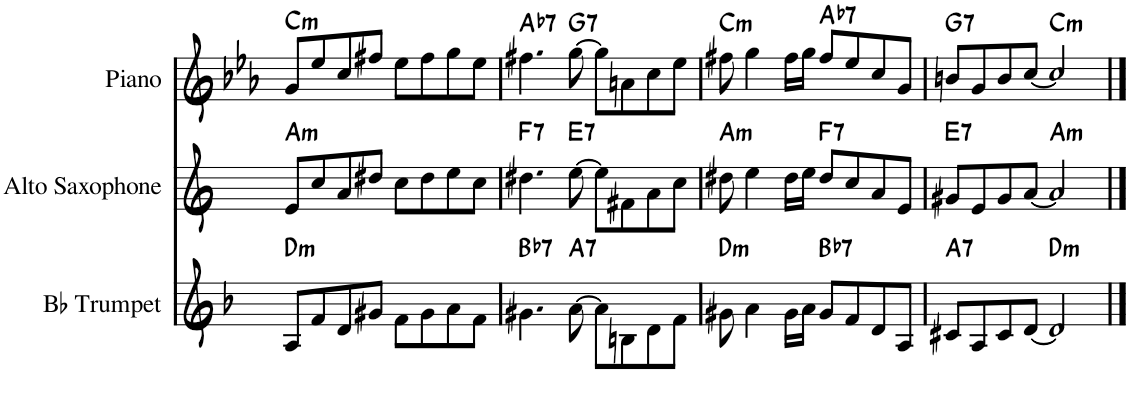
**kern	**harte	**kern	**harte	**kern	**harte
*part3	*part3	*part2	*part2	*part1	*part1
*staff3	*	*staff2	*	*staff1	*
*I"Bb Trumpet	*	*I"Alto Saxophone	*	*I"Piano	*
*I'Bb Tpt.	*	*I'A. Sax.	*	*I'Pno.	*
!!LO:PB:g=z
*clefG2	*	*clefG2	*	*clefG2	*
*Trd1c2	*	*Trd5c9	*	*	*
*k[b-]	*	*k[]	*	*k[b-e-a-]	*
*M4/4	*	*M4/4	*	*M4/4	*
=1	=1	=1	=1	=1	=1
!	!LO:H:kt=m	!	!LO:H:kt=m	!	!LO:H:kt=m
8A/L	D:min	8e/L	A:min	8g/L	C:min
8f/	.	8cc/	.	8ee-/	.
8d/	.	8a/	.	8cc/	.
8g#X/J	.	8dd#X/J	.	8ff#X/J	.
8f\L	.	8cc\L	.	8ee-\L	.
8g#\	.	8dd#\	.	8ff#\	.
8a\	.	8ee\	.	8gg\	.
8f\J	.	8cc\J	.	8ee-\J	.
=2	=2	=2	=2	=2	=2
!	!LO:H:kt=7	!	!LO:H:kt=7	!	!LO:H:kt=7
4.g#X\	Bb:7	4.dd#X\	F:7	4.ff#X\	Ab:7
!	!LO:H:kt=7	!	!LO:H:kt=7	!	!LO:H:kt=7
[>8a\	A:7	[>8ee\	E:7	[>8gg\	G:7
8a\L]	.	8ee\L]	.	8gg\L]	.
8Bn\	.	8f#X\	.	8an\	.
8d\	.	8a\	.	8cc\	.
8f\J	.	8cc\J	.	8ee-\J	.
=3	=3	=3	=3	=3	=3
!	!LO:H:kt=m	!	!LO:H:kt=m	!	!LO:H:kt=m
8g#X\	D:min	8dd#X\	A:min	8ff#X\	C:min
4a\	.	4ee\	.	4gg\	.
16g#\LL	.	16dd#\LL	.	16ff#\LL	.
16a\JJ	.	16ee\JJ	.	16gg\JJ	.
!	!LO:H:kt=7	!	!LO:H:kt=7	!	!LO:H:kt=7
8g#/L	Bb:7	8dd#/L	F:7	8ff#/L	Ab:7
8f/	.	8cc/	.	8ee-/	.
8d/	.	8a/	.	8cc/	.
8A/J	.	8e/J	.	8g/J	.
=4	=4	=4	=4	=4	=4
!	!LO:H:kt=7	!	!LO:H:kt=7	!	!LO:H:kt=7
8c#X/L	A:7	8g#X/L	E:7	8bn/L	G:7
8A/	.	8e/	.	8g/	.
8c#/	.	8g#/	.	8b/	.
[<8d/J	.	[<8a/J	.	[<8cc/J	.
!	!LO:H:kt=m	!	!LO:H:kt=m	!	!LO:H:kt=m
2d/]	D:min	2a/]	A:min	2cc/]	C:min
==	==	==	==	==	==
*-	*-	*-	*-	*-	*-
